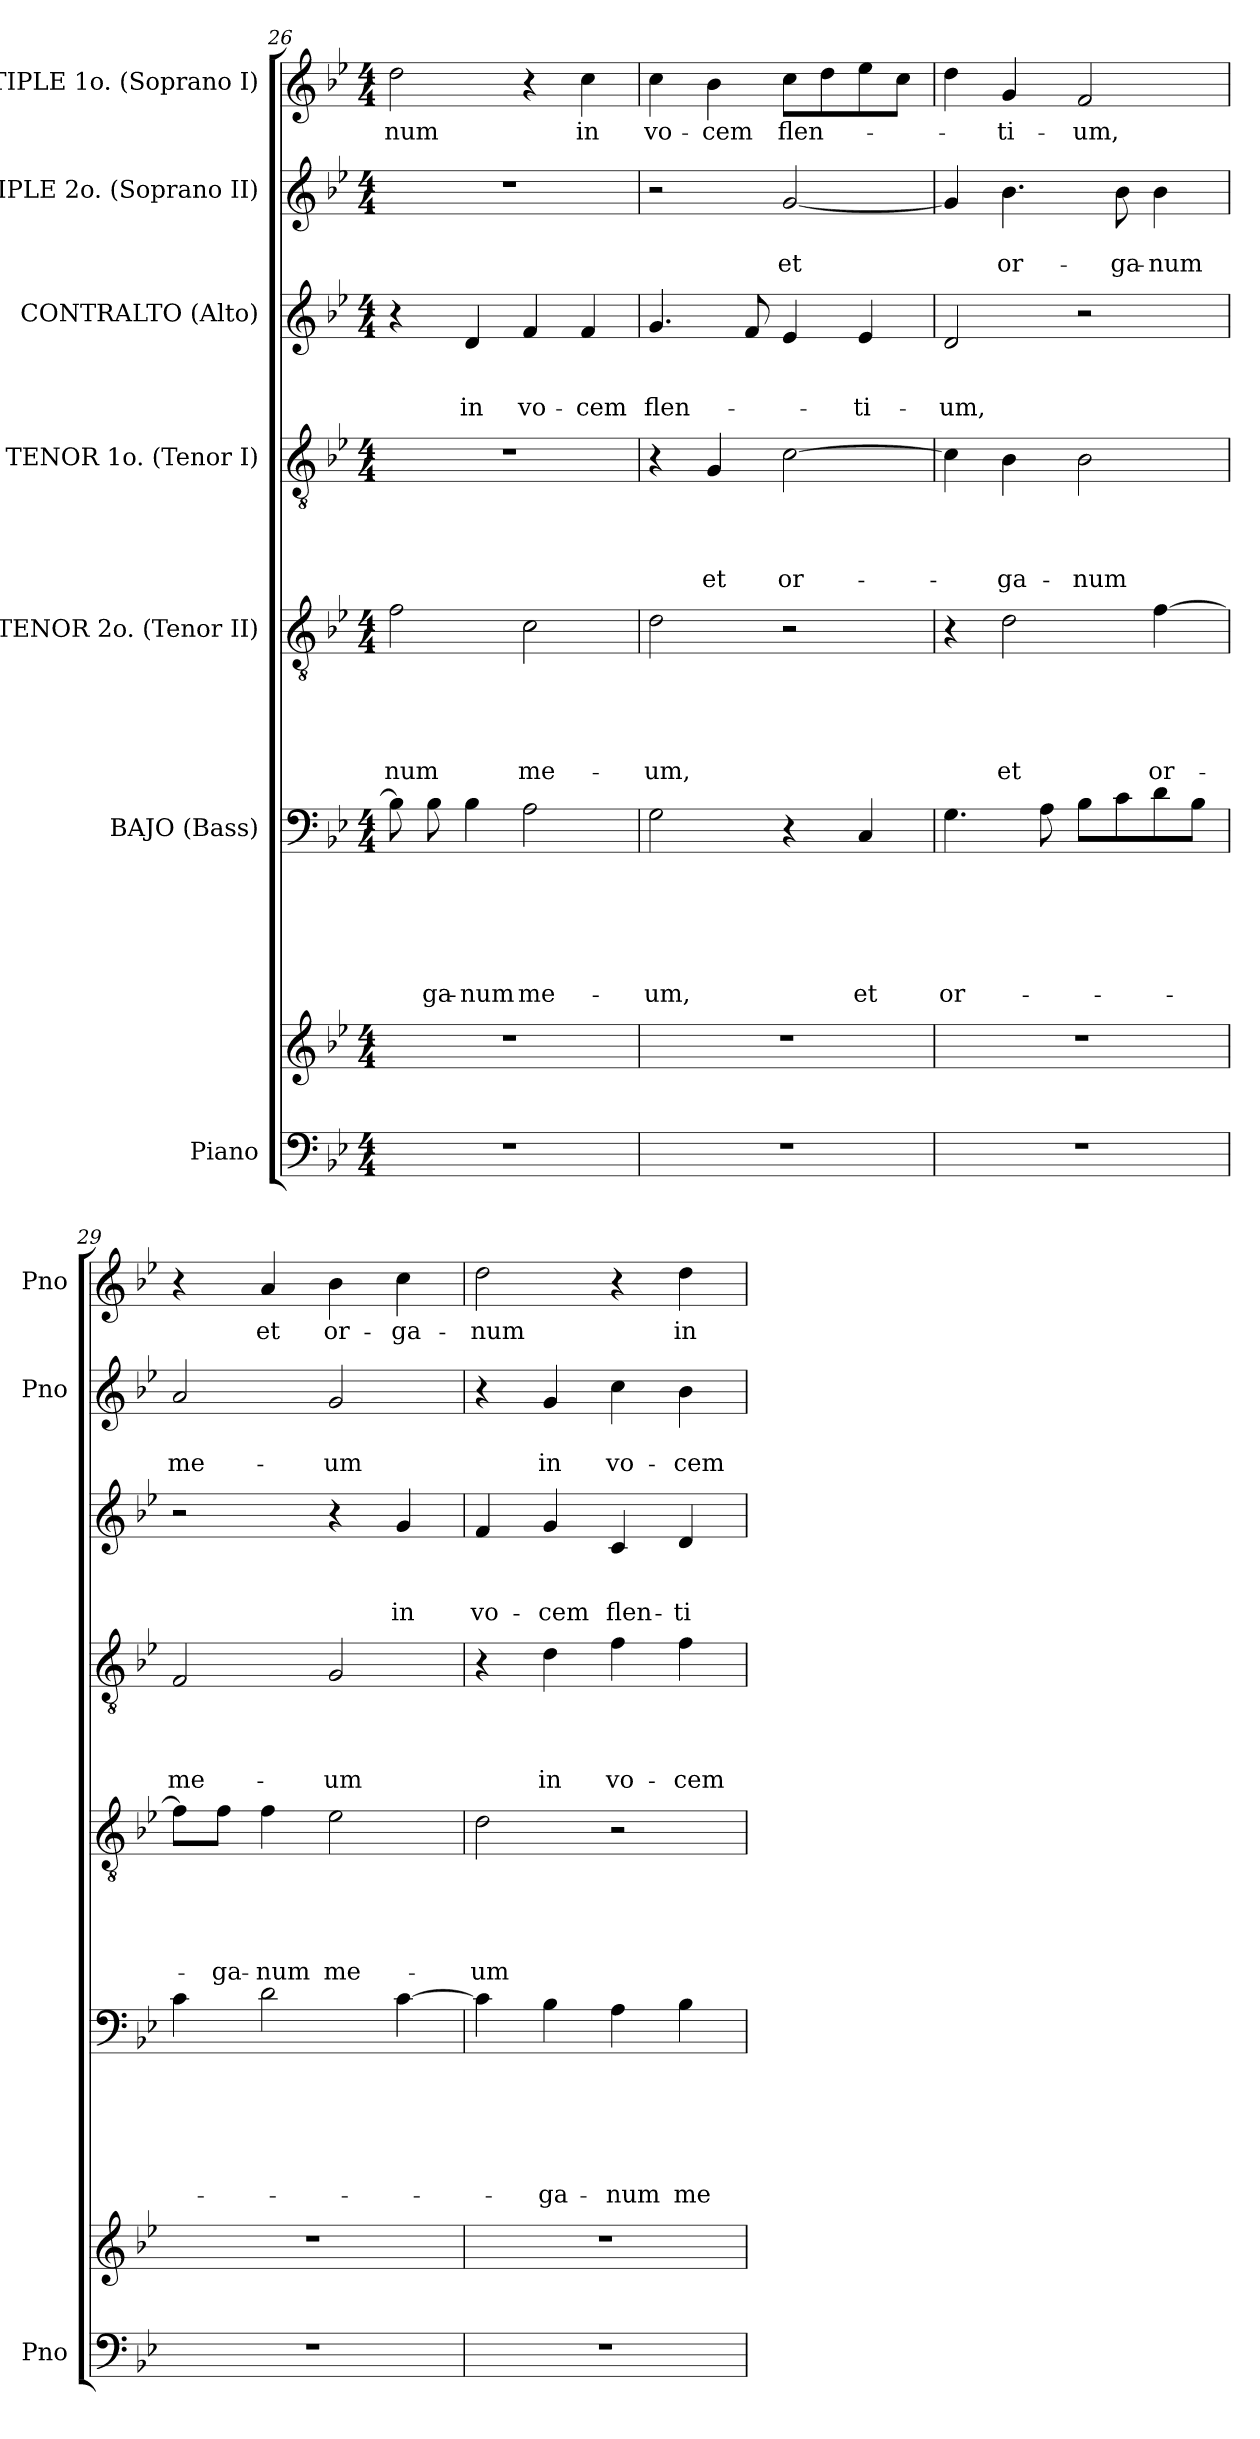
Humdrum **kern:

**kern	**kern	**kern	**text	**text	**text	**text	**text	**text	**kern	**text	**text	**text	**text	**text	**kern	**text	**text	**text	**text	**kern	**text	**text	**text	**kern	**text	**text	**kern	**text
*part7	*part7	*part6	*part6	*part6	*part6	*part6	*part6	*part6	*part5	*part5	*part5	*part5	*part5	*part5	*part4	*part4	*part4	*part4	*part4	*part3	*part3	*part3	*part3	*part2	*part2	*part2	*part1	*part1
*staff8	*staff7	*staff6	*staff6	*staff6	*staff6	*staff6	*staff6	*staff6	*staff5	*staff5	*staff5	*staff5	*staff5	*staff5	*staff4	*staff4	*staff4	*staff4	*staff4	*staff3	*staff3	*staff3	*staff3	*staff2	*staff2	*staff2	*staff1	*staff1
*I"Piano	*	*I"BAJO (Bass)	*	*	*	*	*	*	*I"TENOR 2o. (Tenor II)	*	*	*	*	*	*I"TENOR 1o. (Tenor I)	*	*	*	*	*I"CONTRALTO (Alto)	*	*	*	*I"TIPLE 2o. (Soprano II)	*	*	*I"TIPLE 1o. (Soprano I)	*
*I'Pno	*	*	*	*	*	*	*	*	*	*	*	*	*	*	*	*	*	*	*	*	*	*	*	*I'Pno	*	*	*I'Pno	*
!!LO:LB:g=z
*clefF4	*clefG2	*clefF4	*	*	*	*	*	*	*clefGv2	*	*	*	*	*	*clefGv2	*	*	*	*	*clefG2	*	*	*	*clefG2	*	*	*clefG2	*
*k[b-e-]	*k[b-e-]	*k[b-e-]	*	*	*	*	*	*	*k[b-e-]	*	*	*	*	*	*k[b-e-]	*	*	*	*	*k[b-e-]	*	*	*	*k[b-e-]	*	*	*k[b-e-]	*
*B-:	*B-:	*B-:	*	*	*	*	*	*	*B-:	*	*	*	*	*	*B-:	*	*	*	*	*B-:	*	*	*	*B-:	*	*	*B-:	*
*M4/4	*M4/4	*M4/4	*	*	*	*	*	*	*M4/4	*	*	*	*	*	*M4/4	*	*	*	*	*M4/4	*	*	*	*M4/4	*	*	*M4/4	*
=26	=26	=26	=26	=26	=26	=26	=26	=26	=26	=26	=26	=26	=26	=26	=26	=26	=26	=26	=26	=26	=26	=26	=26	=26	=26	=26	=26	=26
1r	1r	8B-\]	.	.	.	.	.	-­	2f\	.	.	.	.	-­num	1r	.	.	.	.	4r	.	.	.	1r	.	.	2dd\	-­num
.	.	8B-\	.	.	.	.	.	ga-	.	.	.	.	.	.	.	.	.	.	.	.	.	.	.	.	.	.	.	.
.	.	4B-\	.	.	.	.	.	-num	.	.	.	.	.	.	.	.	.	.	.	4d/	.	.	in	.	.	.	.	.
.	.	2A\	.	.	.	.	.	me-	2c\	.	.	.	.	me-	.	.	.	.	.	4f/	.	.	vo-	.	.	.	4r	.
.	.	.	.	.	.	.	.	.	.	.	.	.	.	.	.	.	.	.	.	4f/	.	.	-cem	.	.	.	4cc\	in
=27	=27	=27	=27	=27	=27	=27	=27	=27	=27	=27	=27	=27	=27	=27	=27	=27	=27	=27	=27	=27	=27	=27	=27	=27	=27	=27	=27	=27
1r	1r	2G\	.	.	.	.	.	-um,	2d\	.	.	.	.	-um,	4r	.	.	.	.	4.g/	.	.	flen-	2r	.	.	4cc\	vo-
.	.	.	.	.	.	.	.	.	.	.	.	.	.	.	4G/	.	.	.	et	.	.	.	.	.	.	.	4b-\	-cem
.	.	.	.	.	.	.	.	.	.	.	.	.	.	.	.	.	.	.	.	8f/	.	.	.	.	.	.	.	.
.	.	4r	.	.	.	.	.	.	2r	.	.	.	.	.	[2c\	.	.	.	or-	4e-/	.	.	.	[2g/	.	et	8cc\L	flen-
.	.	.	.	.	.	.	.	.	.	.	.	.	.	.	.	.	.	.	.	.	.	.	.	.	.	.	8dd\	.
.	.	4C/	.	.	.	.	.	et	.	.	.	.	.	.	.	.	.	.	.	4e-/	.	.	-ti-	.	.	.	8ee-\	.
.	.	.	.	.	.	.	.	.	.	.	.	.	.	.	.	.	.	.	.	.	.	.	.	.	.	.	8cc\J	.
=28	=28	=28	=28	=28	=28	=28	=28	=28	=28	=28	=28	=28	=28	=28	=28	=28	=28	=28	=28	=28	=28	=28	=28	=28	=28	=28	=28	=28
1r	1r	4.G\	.	.	.	.	.	or-	4r	.	.	.	.	.	4c\]	.	.	.	.	2d/	.	.	-um,	4g/]	.	.	4dd\	.
.	.	.	.	.	.	.	.	.	2d\	.	.	.	.	et	4B-\	.	.	.	-ga-	.	.	.	.	4.b-\	.	or-	4g/	-ti-
.	.	8A\	.	.	.	.	.	.	.	.	.	.	.	.	.	.	.	.	.	.	.	.	.	.	.	.	.	.
.	.	8B-\L	.	.	.	.	.	.	.	.	.	.	.	.	2B-\	.	.	.	-num	2r	.	.	.	.	.	.	2f/	-um,
.	.	8c\	.	.	.	.	.	.	.	.	.	.	.	.	.	.	.	.	.	.	.	.	.	8b-\	.	-ga-	.	.
.	.	8d\	.	.	.	.	.	.	[4f\	.	.	.	.	or-	.	.	.	.	.	.	.	.	.	4b-\	.	-num	.	.
.	.	8B-\J	.	.	.	.	.	.	.	.	.	.	.	.	.	.	.	.	.	.	.	.	.	.	.	.	.	.
=29	=29	=29	=29	=29	=29	=29	=29	=29	=29	=29	=29	=29	=29	=29	=29	=29	=29	=29	=29	=29	=29	=29	=29	=29	=29	=29	=29	=29
1r	1r	4c\	.	.	.	.	.	.	8f\L]	.	.	.	.	.	2F/	.	.	.	me-	2r	.	.	.	2a/	.	me-	4r	.
.	.	.	.	.	.	.	.	.	8f\J	.	.	.	.	-ga-	.	.	.	.	.	.	.	.	.	.	.	.	.	.
.	.	2d\	.	.	.	.	.	.	4f\	.	.	.	.	-num	.	.	.	.	.	.	.	.	.	.	.	.	4a/	et
.	.	.	.	.	.	.	.	.	2e-\	.	.	.	.	me-	2G/	.	.	.	-um	4r	.	.	.	2g/	.	-um	4b-\	or-
.	.	[4c\	.	.	.	.	.	.	.	.	.	.	.	.	.	.	.	.	.	4g/	.	.	in	.	.	.	4cc\	-ga-
=30	=30	=30	=30	=30	=30	=30	=30	=30	=30	=30	=30	=30	=30	=30	=30	=30	=30	=30	=30	=30	=30	=30	=30	=30	=30	=30	=30	=30
1r	1r	4c\]	.	.	.	.	.	.	2d\	.	.	.	.	-­um	4r	.	.	.	.	4f/	.	.	vo-	4r	.	.	2dd\	-num
.	.	4B-\	.	.	.	.	.	-ga-	.	.	.	.	.	.	4d\	.	.	.	in	4g/	.	.	-cem	4g/	.	in	.	.
.	.	4A\	.	.	.	.	.	-num	2r	.	.	.	.	.	4f\	.	.	.	vo-	4c/	.	.	flen-	4cc\	.	vo-	4r	.
.	.	4B-\	.	.	.	.	.	me-	.	.	.	.	.	.	4f\	.	.	.	-cem	4d/	.	.	-ti-	4b-\	.	-cem	4dd\	in
=	=	=	=	=	=	=	=	=	=	=	=	=	=	=	=	=	=	=	=	=	=	=	=	=	=	=	=	=
*-	*-	*-	*-	*-	*-	*-	*-	*-	*-	*-	*-	*-	*-	*-	*-	*-	*-	*-	*-	*-	*-	*-	*-	*-	*-	*-	*-	*-
